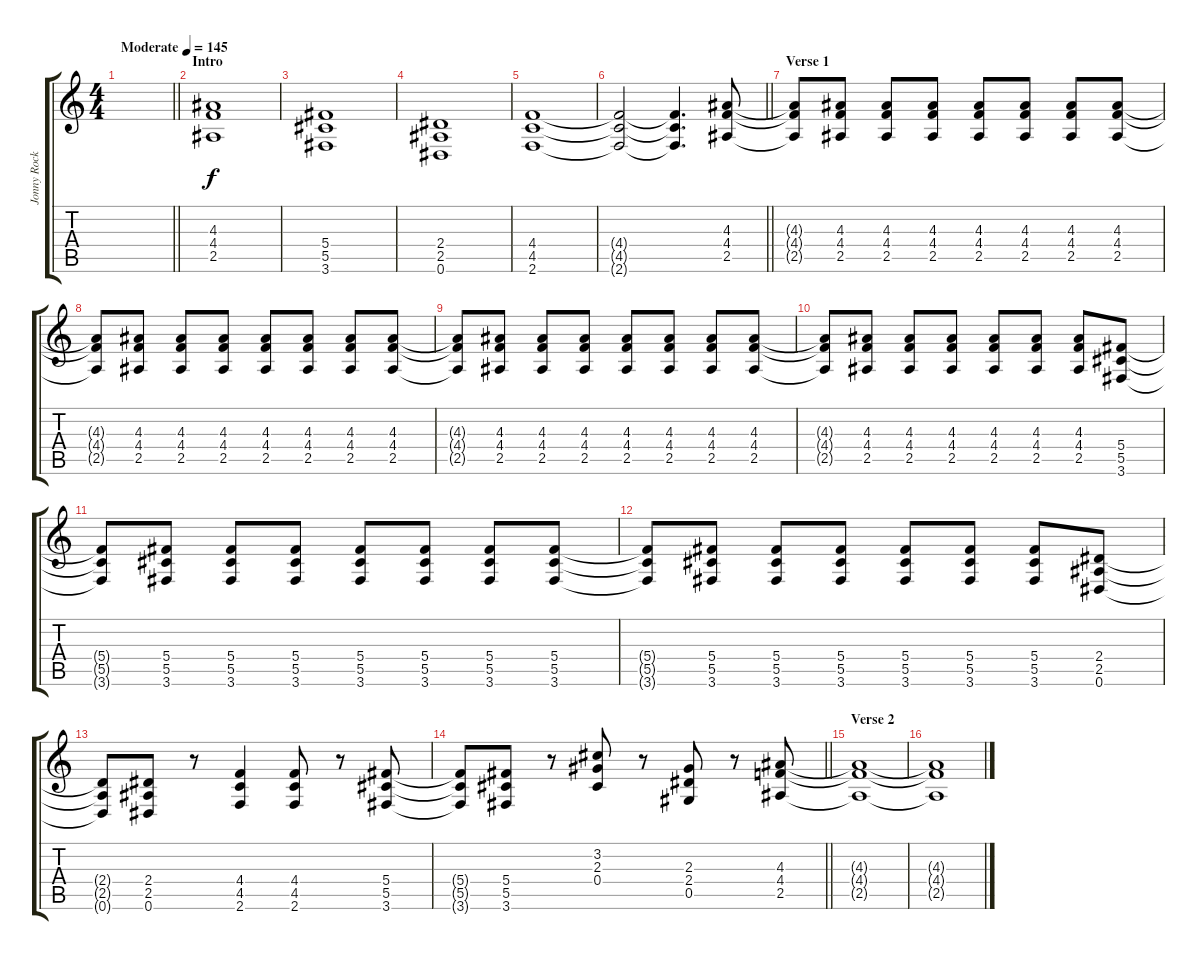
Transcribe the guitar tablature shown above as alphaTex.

\track ("Jonny Rocker" "Jonny Rock") {instrument distortionguitar}
\staff {score tabs}
\tuning (Eb4 Bb3 Gb3 Db3 Ab2 Eb2) {hide}
\ts (4 4)
\tempo (145 "Moderate")
\clef g2
\barLineRight lightlight
\ks c
|
\section ("" "Intro")
(4.3 4.4 2.5).1 |
(5.4 5.5 3.6).1 |
(2.4 2.5 0.6).1 |
(4.4 4.5 2.6).1 |
\barLineRight lightlight
(4.4{t} 4.5{t} 2.6{t}).2 (4.4{t} 4.5{t} 2.6{t}).4{d} (4.3 4.4 2.5).8 |
\section ("" "Verse 1")
(4.3{t} 4.4{t} 2.5{t}).8 (4.3 4.4 2.5).8 (4.3 4.4 2.5).8 (4.3 4.4 2.5).8 (4.3 4.4 2.5).8 (4.3 4.4 2.5).8 (4.3 4.4 2.5).8 (4.3 4.4 2.5).8 |
(4.3{t} 4.4{t} 2.5{t}).8 (4.3 4.4 2.5).8 (4.3 4.4 2.5).8 (4.3 4.4 2.5).8 (4.3 4.4 2.5).8 (4.3 4.4 2.5).8 (4.3 4.4 2.5).8 (4.3 4.4 2.5).8 |
(4.3{t} 4.4{t} 2.5{t}).8 (4.3 4.4 2.5).8 (4.3 4.4 2.5).8 (4.3 4.4 2.5).8 (4.3 4.4 2.5).8 (4.3 4.4 2.5).8 (4.3 4.4 2.5).8 (4.3 4.4 2.5).8 |
(4.3{t} 4.4{t} 2.5{t}).8 (4.3 4.4 2.5).8 (4.3 4.4 2.5).8 (4.3 4.4 2.5).8 (4.3 4.4 2.5).8 (4.3 4.4 2.5).8 (4.3 4.4 2.5).8 (5.4 5.5 3.6).8 |
(5.4{t} 5.5{t} 3.6{t}).8 (5.4 5.5 3.6).8 (5.4 5.5 3.6).8 (5.4 5.5 3.6).8 (5.4 5.5 3.6).8 (5.4 5.5 3.6).8 (5.4 5.5 3.6).8 (5.4 5.5 3.6).8 |
(5.4{t} 5.5{t} 3.6{t}).8 (5.4 5.5 3.6).8 (5.4 5.5 3.6).8 (5.4 5.5 3.6).8 (5.4 5.5 3.6).8 (5.4 5.5 3.6).8 (5.4 5.5 3.6).8 (2.4 2.5 0.6).8 |
(2.4{t} 2.5{t} 0.6{t}).8 (2.4 2.5 0.6).8 r.8 (4.4 4.5 2.6).4 (4.4 4.5 2.6).8 r.8 (5.4 5.5 3.6).8 |
\barLineRight lightlight
(5.4{t} 5.5{t} 3.6{t}).8 (5.4 5.5 3.6).8 r.8 (3.2 2.3 0.4).8 r.8 (2.3 2.4 0.5).8 r.8 (4.3 4.4 2.5).8 |
\section ("" "Verse 2")
(4.3{t} 4.4{t} 2.5{t}).1 |
(4.3{t} 4.4{t} 2.5{t}).1
